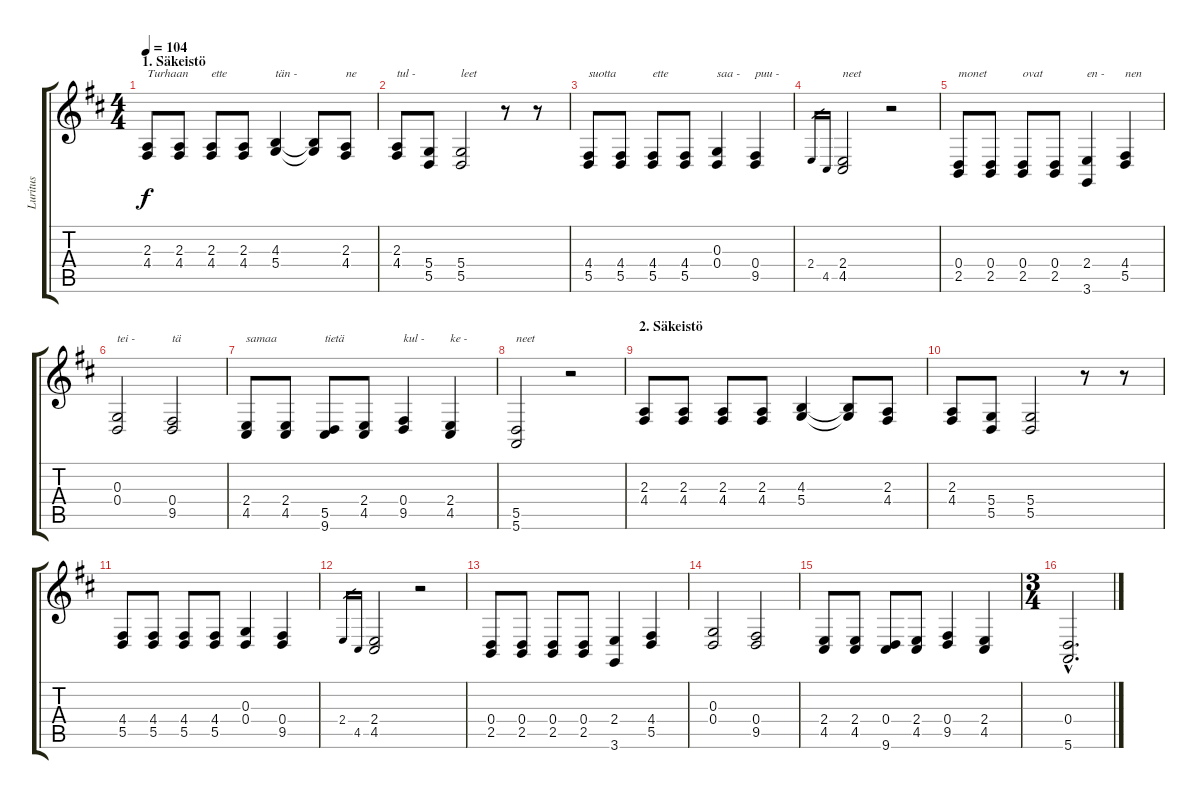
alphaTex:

\track ("Luritus" "Luritus") {instrument altosax}
\staff {score tabs}
\tuning (E4 B3 G3 D3 A2 E2) {hide}
\ts (4 4)
\section ("" "1. Säkeistö")
\tempo 104
\clef g2
\ks d
(2.3 4.4).8{txt "Turhaan" dy f instrument altosax} (2.3 4.4).8 (2.3 4.4).8{txt "ette"} (2.3 4.4).8 (4.3 5.4).4{txt "tän -"} (4.3{t} 5.4{t}).8 (2.3 4.4).8{txt "ne"} |
(2.3 4.4).8{txt "tul -"} (5.4 5.5).8 (5.4 5.5).2{txt "leet"} r.8 r.8 |
(4.4 5.5).8{txt "suotta"} (4.4 5.5).8 (4.4 5.5).8{txt "ette"} (4.4 5.5).8 (0.3 0.4).4{txt "saa -"} (0.4 9.5).4{txt "puu -"} |
2.4.16{gr} 4.5.16{gr} (2.4 4.5).2{txt "neet"} r.2 |
(0.4 2.5).8{txt "monet"} (0.4 2.5).8 (0.4 2.5).8{txt "ovat"} (0.4 2.5).8 (2.4 3.6).4{txt "en -"} (4.4 5.5).4{txt "nen"} |
(0.3 0.4).2{txt "tei -"} (0.4 9.5).2{txt "tä"} |
(2.4 4.5).8{txt "samaa"} (2.4 4.5).8 (5.5 9.6).8{txt "tietä"} (2.4 4.5).8 (0.4 9.5).4{txt "kul -"} (2.4 4.5).4{txt "ke -"} |
(5.5 5.6).2{txt "neet"} r.2 |
\section ("" "2. Säkeistö")
(2.3 4.4).8 (2.3 4.4).8 (2.3 4.4).8 (2.3 4.4).8 (4.3 5.4).4 (4.3{t} 5.4{t}).8 (2.3 4.4).8 |
(2.3 4.4).8 (5.4 5.5).8 (5.4 5.5).2 r.8 r.8 |
(4.4 5.5).8 (4.4 5.5).8 (4.4 5.5).8 (4.4 5.5).8 (0.3 0.4).4 (0.4 9.5).4 |
2.4.16{gr} 4.5.16{gr} (2.4 4.5).2 r.2 |
(0.4 2.5).8 (0.4 2.5).8 (0.4 2.5).8 (0.4 2.5).8 (2.4 3.6).4 (4.4 5.5).4 |
(0.3 0.4).2 (0.4 9.5).2 |
(2.4 4.5).8 (2.4 4.5).8 (0.4 9.6).8 (2.4 4.5).8 (0.4 9.5).4 (2.4 4.5).4 |
\ts (3 4)
(0.4{hac} 5.6{hac}).2{d}
